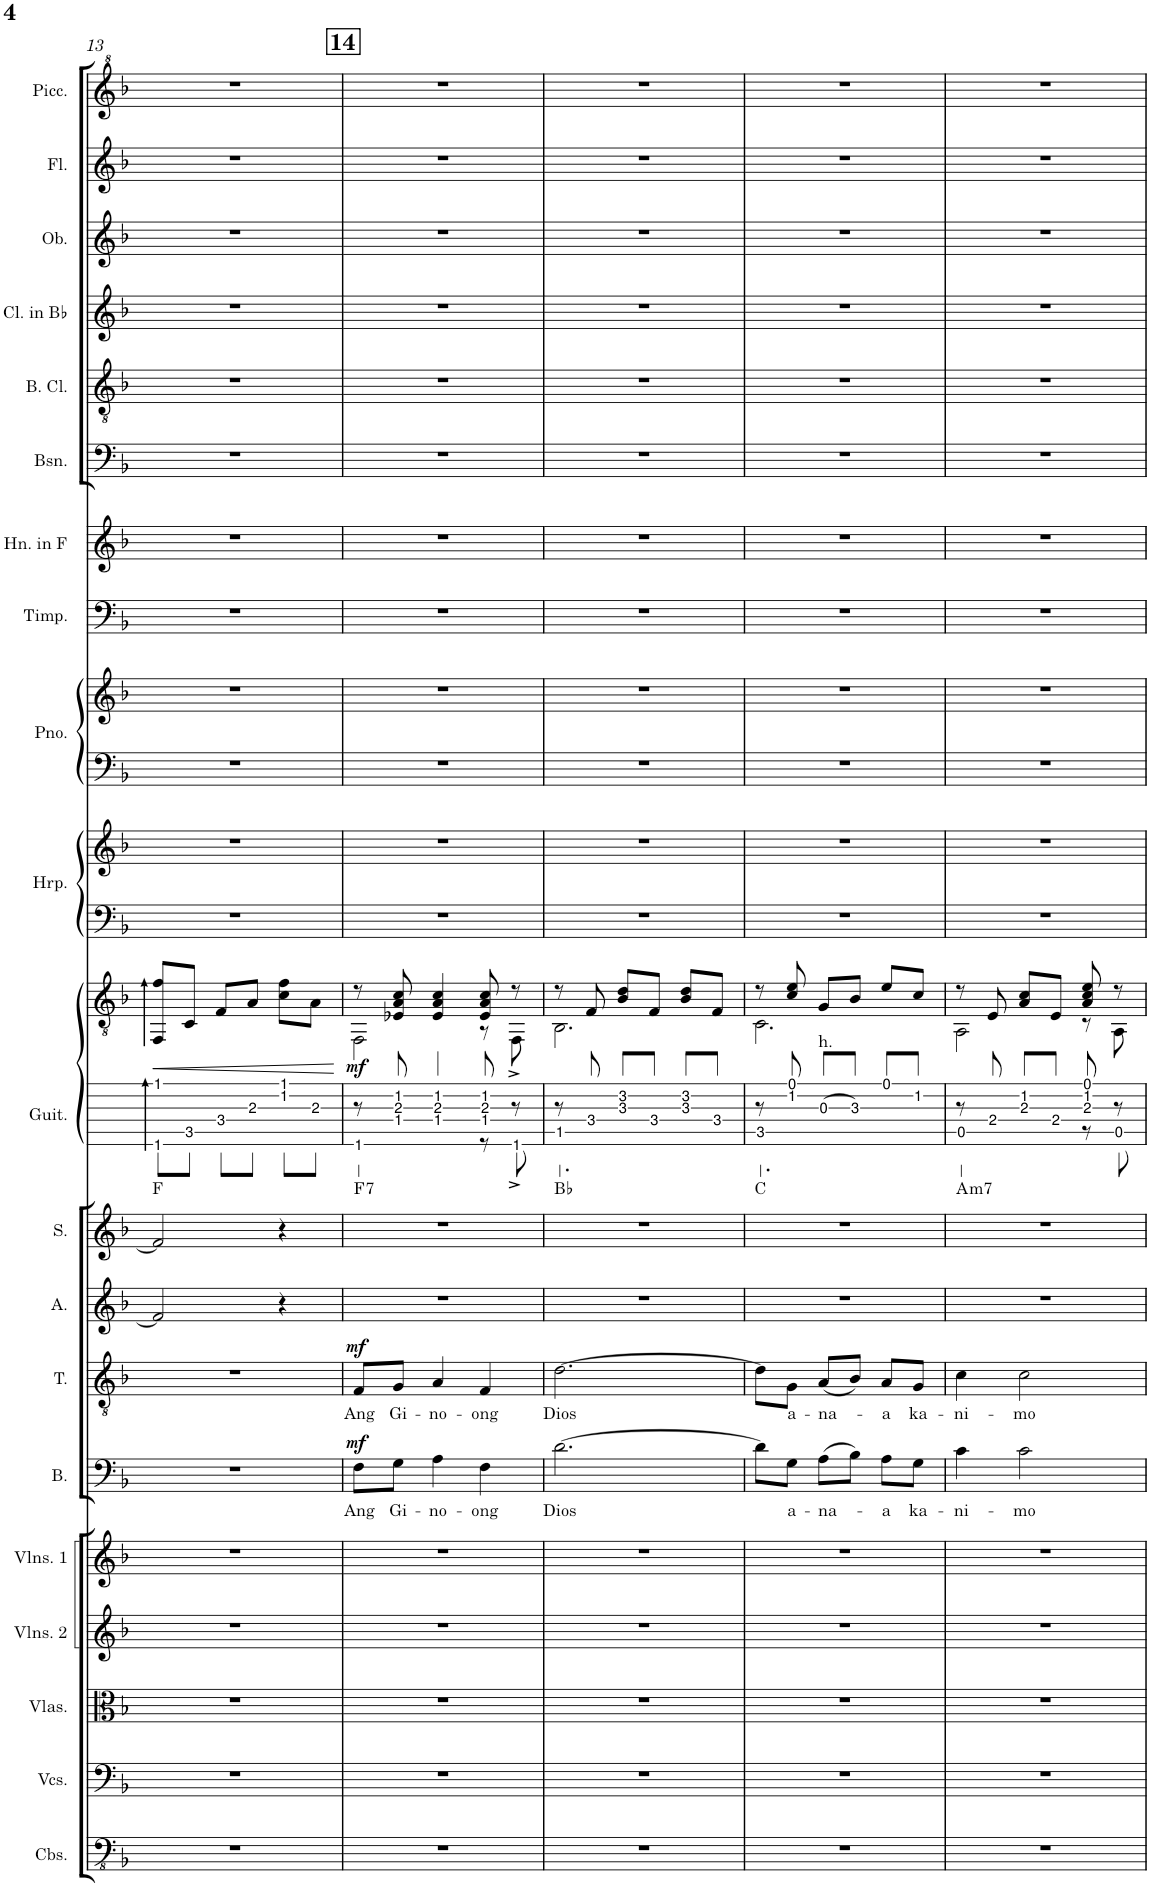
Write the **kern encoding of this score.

**kern	**kern	**kern	**kern	**kern	**kern	**text	**dynam	**kern	**text	**dynam	**kern	**kern	**harte	**kern	**kern	**dynam	**kern	**kern	**kern	**kern	**kern	**kern	**kern	**kern	**kern	**kern	**kern	**kern
*part21	*part20	*part19	*part18	*part17	*part16	*part16	*part16	*part15	*part15	*part15	*part14	*part13	*part13	*part12	*part11	*part11	*part10	*part10	*part9	*part9	*part8	*part7	*part6	*part5	*part4	*part3	*part2	*part1
*staff23	*staff22	*staff21	*staff20	*staff19	*staff18	*staff18	*staff18	*staff17	*staff17	*staff17	*staff16	*staff15	*	*staff14	*staff13	*staff13	*staff12	*staff11	*staff10	*staff9	*staff8	*staff7	*staff6	*staff5	*staff4	*staff3	*staff2	*staff1
*I"Contrabasses	*I"Violoncellos	*I"Violas	*I"Violins 2	*I"Violins 1	*I"Bass	*	*	*I"Tenor	*	*	*I"Alto	*I"Soprano	*	*I"Classical Guitar	*I"Classical Guitar	*	*I"Harp	*	*I"Grand Piano	*	*I"Timpani	*I"Horn in F	*I"Bassoon	*I"Bass Clarinet	*I"Clarinet in Bb	*I"Oboe	*I"Flute	*I"Piccolo
*I'Cbs.	*I'Vcs.	*I'Vlas.	*I'Vlns. 2	*I'Vlns. 1	*I'B.	*	*	*I'T.	*	*	*I'A.	*I'S.	*	*I'Guit.	*	*	*I'Hrp.	*	*I'Pno.	*	*I'Timp.	*I'Hn. in F	*I'Bsn.	*I'B. Cl.	*I'Cl. in Bb	*I'Ob.	*I'Fl.	*I'Picc.
!!LO:PB:g=z
*clefFv4	*clefF4	*clefC3	*clefG2	*clefG2	*clefF4	*	*	*clefGv2	*	*	*clefG2	*clefG2	*	*	*clefGv2	*	*clefF4	*clefG2	*clefF4	*clefG2	*clefF4	*clefG2	*clefF4	*clefGv2	*clefG2	*clefG2	*clefG2	*clefG^2
*	*	*	*	*	*	*	*	*	*	*	*	*	*	*	*	*	*	*	*	*	*	*Trd4c7	*	*Trd8c14	*Trd1c2	*	*	*Trd-7c-12
*k[b-]	*k[b-]	*k[b-]	*k[b-]	*k[b-]	*k[b-]	*	*	*k[b-]	*	*	*k[b-]	*k[b-]	*	*k[b-]	*k[b-]	*	*k[b-]	*k[b-]	*k[b-]	*k[b-]	*k[b-]	*k[b-]	*k[b-]	*k[b-]	*k[b-]	*k[b-]	*k[b-]	*k[b-]
*M3/4	*M3/4	*M3/4	*M3/4	*M3/4	*M3/4	*	*	*M3/4	*	*	*M3/4	*M3/4	*	*M3/4	*M3/4	*	*M3/4	*M3/4	*M3/4	*M3/4	*M3/4	*M3/4	*M3/4	*M3/4	*M3/4	*M3/4	*M3/4	*M3/4
=13	=13	=13	=13	=13	=13	=13	=13	=13	=13	=13	=13	=13	=13	=13	=13	=13	=13	=13	=13	=13	=13	=13	=13	=13	=13	=13	=13	=13
!	!	!	!	!	!	!	!	!	!	!	!	!	!	!	!	!LO:HP:b	!	!	!	!	!	!	!	!	!	!	!	!
2.r	2.r	2.r	2.r	2.r	2.r	.	.	2.r	.	.	2f/]	2f/]	F:maj	8FF\ 8f\L	8FF/ 8f/L	<	2.r	2.r	2.r	2.r	2.r	2.r	2.r	2.r	2.r	2.r	2.r	2.r
.	.	.	.	.	.	.	.	.	.	.	.	.	.	8C\J	8C/J	.	.	.	.	.	.	.	.	.	.	.	.	.
.	.	.	.	.	.	.	.	.	.	.	.	.	.	8F\L	8F/L	.	.	.	.	.	.	.	.	.	.	.	.	.
.	.	.	.	.	.	.	.	.	.	.	.	.	.	8A\J	8A/J	.	.	.	.	.	.	.	.	.	.	.	.	.
.	.	.	.	.	.	.	.	.	.	.	4r	4r	.	8c\ 8f\L	8c\ 8f\L	.	.	.	.	.	.	.	.	.	.	.	.	.
.	.	.	.	.	.	.	.	.	.	.	.	.	.	8A\J	8A\J	.	.	.	.	.	.	.	.	.	.	.	.	.
.	.	.	.	.	.	.	.	.	.	.	.	.	.	.	.	[	.	.	.	.	.	.	.	.	.	.	.	.
!!LO:REH:place=s1:a:B:cj:fs=14:t=14
=14	=14	=14	=14	=14	=14	=14	=14	=14	=14	=14	=14	=14	=14	=14	=14	=14	=14	=14	=14	=14	=14	=14	=14	=14	=14	=14	=14	=14
!	!	!	!	!	!	!LO:LY:b	!LO:DY:a	!	!LO:LY:b	!LO:DY:a	!	!	!LO:H:kt=7	!	!	!LO:DY:b	!	!	!	!	!	!	!	!	!	!	!	!
*	*	*	*	*	*	*	*	*	*	*	*	*	*	*^	*^	*	*	*	*	*	*	*	*	*	*	*	*	*
2.r	2.r	2.r	2.r	2.r	8F\L	Ang	mf	8F/L	Ang	mf	2.r	2.r	F:7	8r	2FF\	8r	2FF\	mf	2.r	2.r	2.r	2.r	2.r	2.r	2.r	2.r	2.r	2.r	2.r	2.r
!	!	!	!	!	!	!LO:LY:b	!	!	!LO:LY:b	!	!	!	!	!	!	!	!	!	!	!	!	!	!	!	!	!	!	!	!	!
.	.	.	.	.	8G\J	Gi-	.	8G/J	Gi-	.	.	.	.	8E-/ 8A/ 8c/	.	8E-X/ 8A/ 8c/	.	.	.	.	.	.	.	.	.	.	.	.	.	.
!	!	!	!	!	!	!LO:LY:b	!	!	!LO:LY:b	!	!	!	!	!	!	!	!	!	!	!	!	!	!	!	!	!	!	!	!	!
.	.	.	.	.	4A\	-no-	.	4A/	-no-	.	.	.	.	4E-/ 4A/ 4c/	.	4E-/ 4A/ 4c/	.	.	.	.	.	.	.	.	.	.	.	.	.	.
!	!	!	!	!	!	!LO:LY:b	!	!	!LO:LY:b	!	!	!	!	!	!	!	!	!	!	!	!	!	!	!	!	!	!	!	!	!
.	.	.	.	.	4F\	-ong	.	4F/	-ong	.	.	.	.	8E-/ 8A/ 8c/	8r	8E-/ 8A/ 8c/	8r	.	.	.	.	.	.	.	.	.	.	.	.	.
.	.	.	.	.	.	.	.	.	.	.	.	.	.	8r	8FF^\	8r	8FF^<\	.	.	.	.	.	.	.	.	.	.	.	.	.
=15	=15	=15	=15	=15	=15	=15	=15	=15	=15	=15	=15	=15	=15	=15	=15	=15	=15	=15	=15	=15	=15	=15	=15	=15	=15	=15	=15	=15	=15	=15
!	!	!	!	!	!	!LO:LY:b	!	!	!LO:LY:b	!	!	!	!	!	!	!	!	!	!	!	!	!	!	!	!	!	!	!	!	!
2.r	2.r	2.r	2.r	2.r	[2.d\	Dios	.	[2.d\	Dios	.	2.r	2.r	Bb:maj	8r	2.BB-\	8r	2.BB-\	.	2.r	2.r	2.r	2.r	2.r	2.r	2.r	2.r	2.r	2.r	2.r	2.r
.	.	.	.	.	.	.	.	.	.	.	.	.	.	8F/	.	8F/	.	.	.	.	.	.	.	.	.	.	.	.	.	.
.	.	.	.	.	.	.	.	.	.	.	.	.	.	8B-/ 8d/L	.	8B-/ 8d/L	.	.	.	.	.	.	.	.	.	.	.	.	.	.
.	.	.	.	.	.	.	.	.	.	.	.	.	.	8F/J	.	8F/J	.	.	.	.	.	.	.	.	.	.	.	.	.	.
.	.	.	.	.	.	.	.	.	.	.	.	.	.	8B-/ 8d/L	.	8B-/ 8d/L	.	.	.	.	.	.	.	.	.	.	.	.	.	.
.	.	.	.	.	.	.	.	.	.	.	.	.	.	8F/J	.	8F/J	.	.	.	.	.	.	.	.	.	.	.	.	.	.
=16	=16	=16	=16	=16	=16	=16	=16	=16	=16	=16	=16	=16	=16	=16	=16	=16	=16	=16	=16	=16	=16	=16	=16	=16	=16	=16	=16	=16	=16	=16
2.r	2.r	2.r	2.r	2.r	8d\L]	.	.	8d\L]	.	.	2.r	2.r	C:maj	8r	2.C\	8r	2.C\	.	2.r	2.r	2.r	2.r	2.r	2.r	2.r	2.r	2.r	2.r	2.r	2.r
!	!	!	!	!	!	!LO:LY:b	!	!	!LO:LY:b	!	!	!	!	!	!	!	!	!	!	!	!	!	!	!	!	!	!	!	!	!
.	.	.	.	.	8G\J	a-	.	8G\J	a-	.	.	.	.	8c/ 8e/	.	8c/ 8e/	.	.	.	.	.	.	.	.	.	.	.	.	.	.
!	!	!	!	!	!	!	!	!	!	!	!	!	!	!LO:TX:a:t=h.	!	!	!	!	!	!	!	!	!	!	!	!	!	!	!	!
!	!	!	!	!	!	!LO:LY:b	!	!	!LO:LY:b	!	!	!	!	!	!	!	!	!	!	!	!	!	!	!	!	!	!	!	!	!
.	.	.	.	.	(8A\L	-na-	.	(8A/L	-na-	.	.	.	.	(8G/L	.	8G/L	.	.	.	.	.	.	.	.	.	.	.	.	.	.
.	.	.	.	.	8B-\J)	.	.	8B-/J)	.	.	.	.	.	8B-/J)	.	8B-/J	.	.	.	.	.	.	.	.	.	.	.	.	.	.
!	!	!	!	!	!	!LO:LY:b	!	!	!LO:LY:b	!	!	!	!	!	!	!	!	!	!	!	!	!	!	!	!	!	!	!	!	!
.	.	.	.	.	8A\L	-a	.	8A/L	-a	.	.	.	.	8e/L	.	8e/L	.	.	.	.	.	.	.	.	.	.	.	.	.	.
!	!	!	!	!	!	!LO:LY:b	!	!	!LO:LY:b	!	!	!	!	!	!	!	!	!	!	!	!	!	!	!	!	!	!	!	!	!
.	.	.	.	.	8G\J	ka-	.	8G/J	ka-	.	.	.	.	8c/J	.	8c/J	.	.	.	.	.	.	.	.	.	.	.	.	.	.
=17	=17	=17	=17	=17	=17	=17	=17	=17	=17	=17	=17	=17	=17	=17	=17	=17	=17	=17	=17	=17	=17	=17	=17	=17	=17	=17	=17	=17	=17	=17
!	!	!	!	!	!	!LO:LY:b	!	!	!LO:LY:b	!	!	!	!LO:H:kt=m7	!	!	!	!	!	!	!	!	!	!	!	!	!	!	!	!	!
2.r	2.r	2.r	2.r	2.r	4c\	-ni-	.	4c\	-ni-	.	2.r	2.r	A:min7	8r	2AA\	8r	2AA\	.	2.r	2.r	2.r	2.r	2.r	2.r	2.r	2.r	2.r	2.r	2.r	2.r
.	.	.	.	.	.	.	.	.	.	.	.	.	.	8E/	.	8E/	.	.	.	.	.	.	.	.	.	.	.	.	.	.
!	!	!	!	!	!	!LO:LY:b	!	!	!LO:LY:b	!	!	!	!	!	!	!	!	!	!	!	!	!	!	!	!	!	!	!	!	!
.	.	.	.	.	2c\	-mo	.	2c\	-mo	.	.	.	.	8A/ 8c/L	.	8A/ 8c/L	.	.	.	.	.	.	.	.	.	.	.	.	.	.
.	.	.	.	.	.	.	.	.	.	.	.	.	.	8E/J	.	8E/J	.	.	.	.	.	.	.	.	.	.	.	.	.	.
.	.	.	.	.	.	.	.	.	.	.	.	.	.	8A/ 8c/ 8e/	8r	8A/ 8c/ 8e/	8r	.	.	.	.	.	.	.	.	.	.	.	.	.
.	.	.	.	.	.	.	.	.	.	.	.	.	.	8r	8AA\	8r	8AA\	.	.	.	.	.	.	.	.	.	.	.	.	.
*	*	*	*	*	*	*	*	*	*	*	*	*	*	*v	*v	*	*	*	*	*	*	*	*	*	*	*	*	*	*	*
*	*	*	*	*	*	*	*	*	*	*	*	*	*	*	*v	*v	*	*	*	*	*	*	*	*	*	*	*	*	*
=	=	=	=	=	=	=	=	=	=	=	=	=	=	=	=	=	=	=	=	=	=	=	=	=	=	=	=	=
*-	*-	*-	*-	*-	*-	*-	*-	*-	*-	*-	*-	*-	*-	*-	*-	*-	*-	*-	*-	*-	*-	*-	*-	*-	*-	*-	*-	*-
